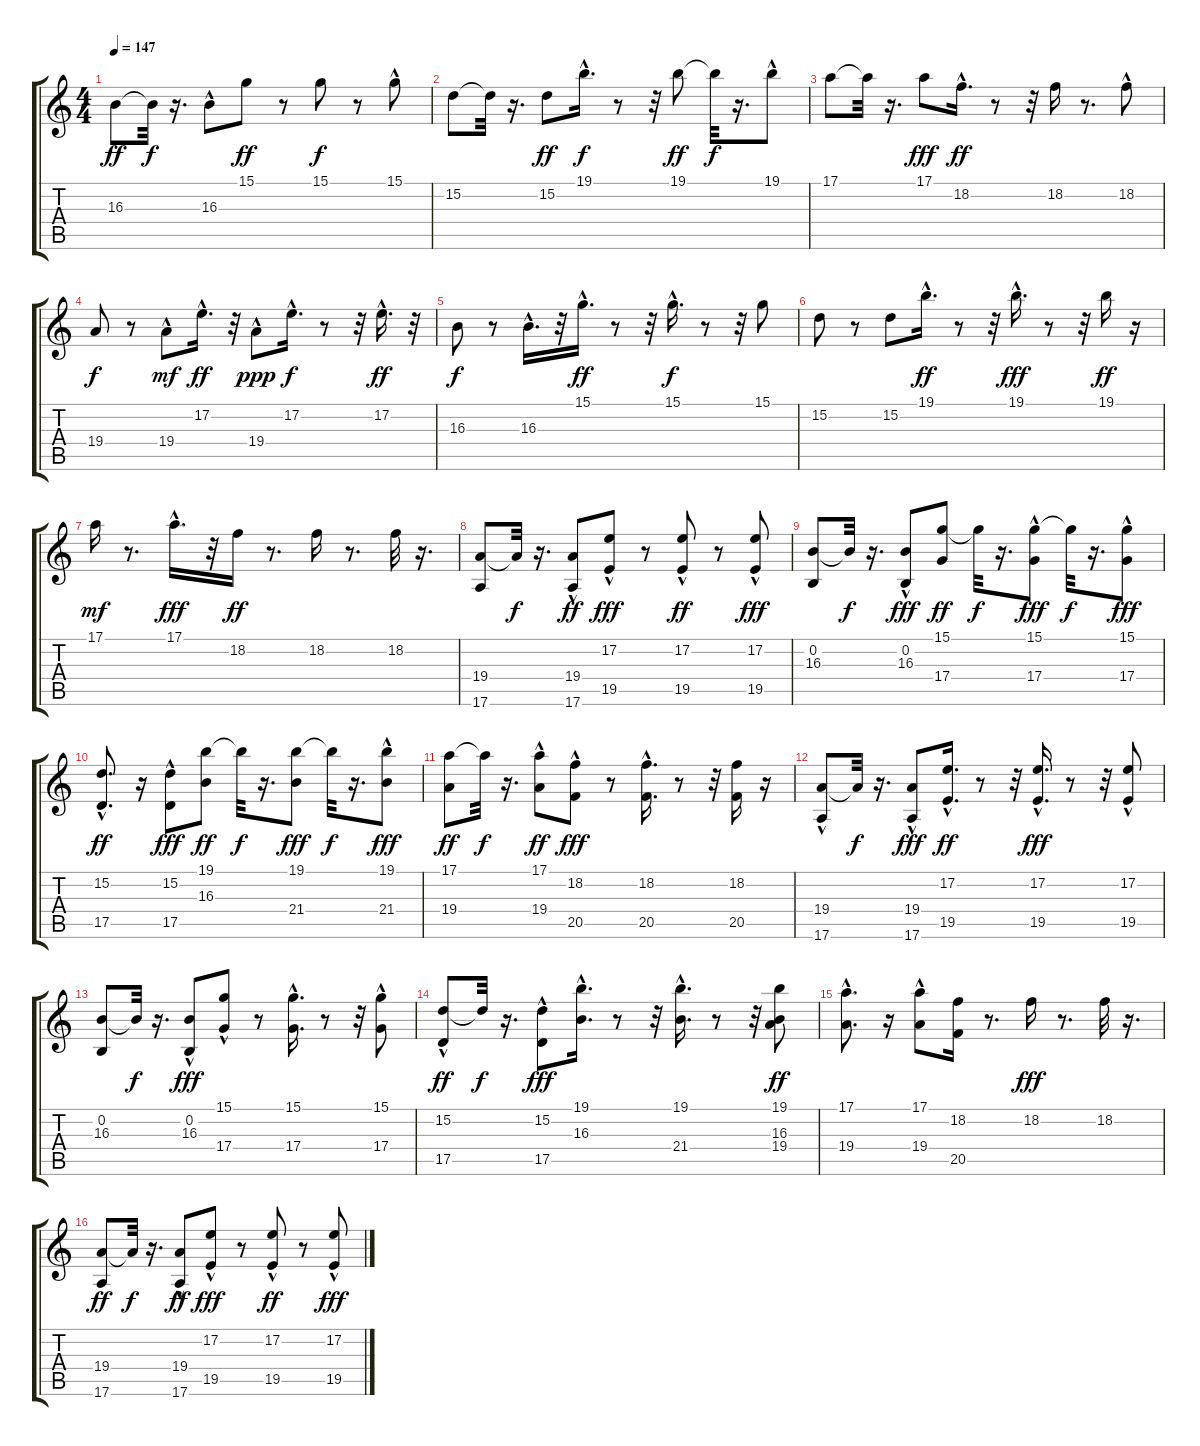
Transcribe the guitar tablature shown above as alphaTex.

\track "" {instrument pizzicatostrings}
\staff {score tabs}
\tuning (E4 B3 G3 D3 A2 E2) {hide}
\ts (4 4)
\tempo 147
\clef g2
\ks c
16.3.8{dy ff} 16.3{t}.32{dy f} r.16{d} 16.3{hac}.8 15.1.8{dy ff} r.8 15.1.8{dy f} r.8 15.1{hac}.8 |
15.2.8 15.2{t}.32 r.16{d} 15.2.8{dy ff} 19.1{hac}.16{d dy f} r.8 r.32 19.1.8{dy ff} 19.1{t}.32{dy f} r.16{d} 19.1{hac}.8 |
17.1.8 17.1{t}.32 r.16{d} 17.1.8{dy fff} 18.2{hac}.16{d dy ff} r.8 r.32 18.2.16 r.8{d} 18.2{hac}.8 |
19.4.8{dy f} r.8 19.4{hac}.8{dy mf} 17.2{hac}.16{d dy ff} r.32 19.4{hac}.8{dy ppp} 17.2{hac}.16{d dy f} r.8 r.32 17.2{hac}.16{d dy ff} r.32 |
16.3.8{dy f} r.8 16.3{hac}.16{d} r.32 15.1{hac}.16{d dy ff} r.8 r.32 15.1{hac}.16{d dy f} r.8 r.32 15.1.8 |
15.2.8 r.8 15.2.8 19.1{hac}.16{d dy ff} r.8 r.32 19.1{hac}.16{d dy fff} r.8 r.32 19.1.16{dy ff} r.16 |
17.1.16{dy mf} r.8{d} 17.1{hac}.16{d dy fff} r.32 18.2.16{dy ff} r.8{d} 18.2.16 r.8{d} 18.2.32 r.16{d} |
(19.4 17.6).8 19.4{t}.32{dy f} r.16{d} (19.4 17.6{hac}).8{dy ff} (17.2{hac} 19.5).8{dy fff} r.8 (17.2{hac} 19.5).8{dy ff} r.8 (17.2 19.5{hac}).8{dy fff} |
(0.2 16.3).8 16.3{t}.32{dy f} r.16{d} (0.2{hac} 16.3).8{dy fff} (15.1 17.4).8{dy ff} 15.1{t}.32{dy f} r.16{d} (15.1 17.4{hac}).8{dy fff} 15.1{t}.32{dy f} r.16{d} (15.1 17.4{hac}).8{dy fff} |
(15.2{hac} 17.5{hac}).8{d dy ff} r.16 (15.2 17.5{hac}).8{dy fff} (19.1 16.3).8{dy ff} 19.1{t}.32{dy f} r.16{d} (19.1 21.4).8{dy fff} 19.1{t}.32{dy f} r.16{d} (19.1 21.4{hac}).8{dy fff} |
(17.1 19.4).8{dy ff} 17.1{t}.32{dy f} r.16{d} (17.1 19.4{hac}).8{dy ff} (18.2{hac} 20.5).8{dy fff} r.8 (18.2 20.5{hac}).16{d} r.8 r.32 (18.2 20.5).16 r.16 |
(19.4 17.6{hac}).8 19.4{t}.32{dy f} r.16{d} (19.4{hac} 17.6{hac}).8{dy fff} (17.2{hac} 19.5{hac}).16{d dy ff} r.8 r.32 (17.2{hac} 19.5{hac}).16{d dy fff} r.8 r.32 (17.2 19.5{hac}).8 |
(0.2 16.3).8 16.3{t}.32{dy f} r.16{d} (0.2{hac} 16.3).8{dy fff} (15.1 17.4{hac}).8 r.8 (15.1{hac} 17.4{hac}).16{d} r.8 r.32 (15.1 17.4{hac}).8 |
(15.2 17.5{hac}).8{dy ff} 15.2{t}.32{dy f} r.16{d} (15.2 17.5{hac}).8{dy fff} (19.1{hac} 16.3{hac}).16{d} r.8 r.32 (19.1{hac} 21.4{hac}).16{d} r.8 r.32 (19.1 16.3 19.4).8{dy ff} |
(17.1{hac} 19.4{hac}).8{d} r.16 (17.1 19.4{hac}).8 (18.2 20.5).16 r.8{d} 18.2.16{dy fff} r.8{d} 18.2.32 r.16{d} |
(19.4 17.6).8{dy ff} 19.4{t}.32{dy f} r.16{d} (19.4 17.6{hac}).8{dy ff} (17.2{hac} 19.5).8{dy fff} r.8 (17.2{hac} 19.5).8{dy ff} r.8 (17.2 19.5{hac}).8{dy fff}
